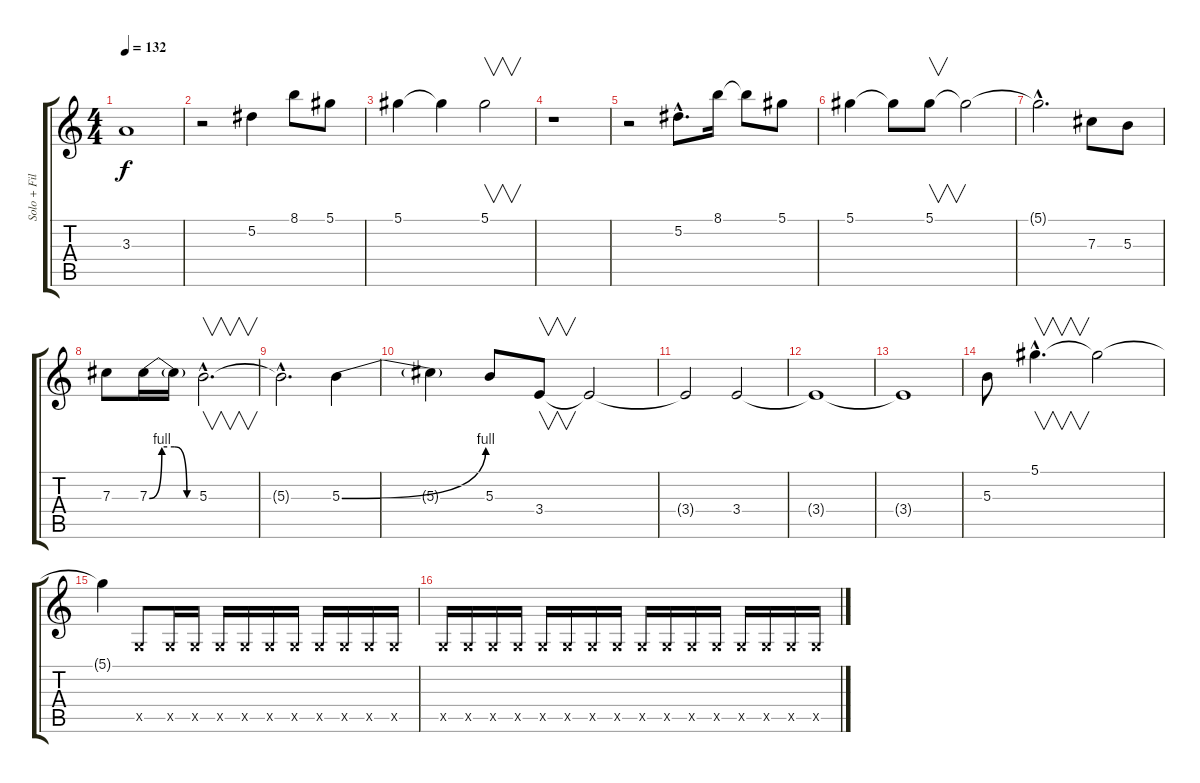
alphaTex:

\track ("Solo + Fills" "Solo + Fil") {instrument distortionguitar}
\staff {score tabs}
\tuning (Eb4 Bb3 Gb3 Db3 Ab2 Eb2) {hide}
\ts (4 4)
\tempo 132
\clef g2
\ks c
3.3{t}.1{dy f} |
r.2 5.2.4 8.1.8 5.1.8 |
5.1.4 5.1{t}.4 5.1.2{v} |
r.1 |
r.2 5.2{hac}.8{d} 8.1.16 8.1{t}.8 5.1.8 |
5.1.4 5.1{t}.8 5.1.8{v} 5.1{t}.2 |
5.1{hac t}.2{d} 7.3.8 5.3.8 |
7.3.8 7.3{be (custom 0 0 15 4 30 4 45 0 60 0)}.16 7.3{t}.16 5.3{hac}.2{v d} |
5.3{hac t}.2{d} 5.3{be (bend 0 0 60 4)}.4 |
5.3{t}.4 5.3.8 3.4.8{v} 3.4{t}.2 |
3.4{t}.2 3.4.2 |
3.4{t}.1 |
3.4{t}.1 |
5.3.8 5.1{hac}.4{v d} 5.1{t}.2 |
5.1{t}.4 -1.5{x}.8 -1.5{x}.16 -1.5{x}.16 -1.5{x}.16 -1.5{x}.16 -1.5{x}.16 -1.5{x}.16 -1.5{x}.16 -1.5{x}.16 -1.5{x}.16 -1.5{x}.16 |
-1.5{x}.16 -1.5{x}.16 -1.5{x}.16 -1.5{x}.16 -1.5{x}.16 -1.5{x}.16 -1.5{x}.16 -1.5{x}.16 -1.5{x}.16 -1.5{x}.16 -1.5{x}.16 -1.5{x}.16 -1.5{x}.16 -1.5{x}.16 -1.5{x}.16 -1.5{x}.16
